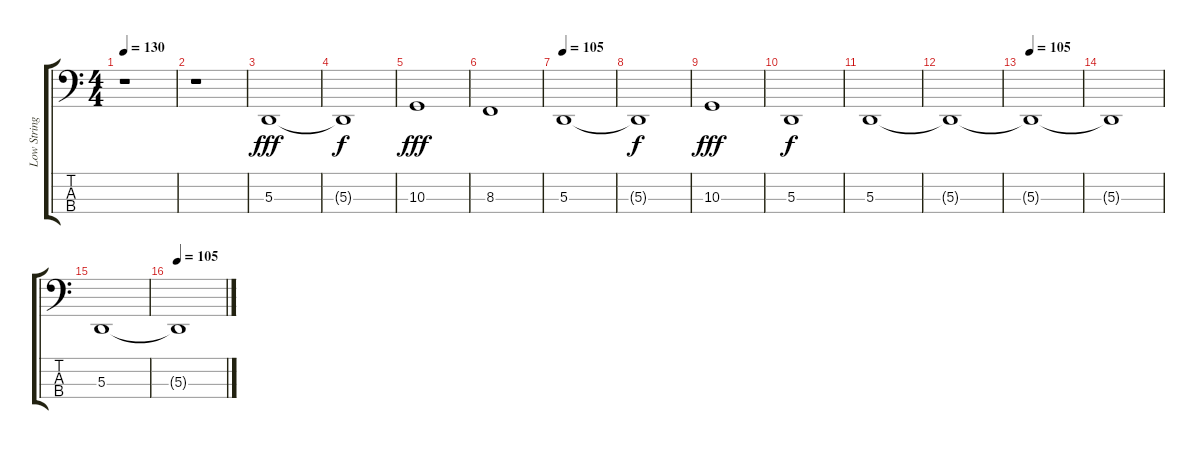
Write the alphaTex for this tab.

\track ("Low Strings" "Low String") {instrument stringensemble1}
\staff {score tabs}
\tuning (G2 D2 A1 E1) {hide}
\ts (4 4)
\tempo 130
\clef f4
\ks c
r.1{dy f} |
r.1 |
5.3.1{dy fff} |
5.3{t}.1{dy f} |
10.3.1{dy fff} |
8.3.1 |
\tempo 105
5.3.1 |
5.3{t}.1{dy f} |
10.3.1{dy fff} |
5.3.1{dy f} |
5.3.1 |
5.3{t}.1 |
\tempo 105
5.3{t}.1 |
5.3{t}.1 |
5.3.1 |
\tempo 105
5.3{t}.1
